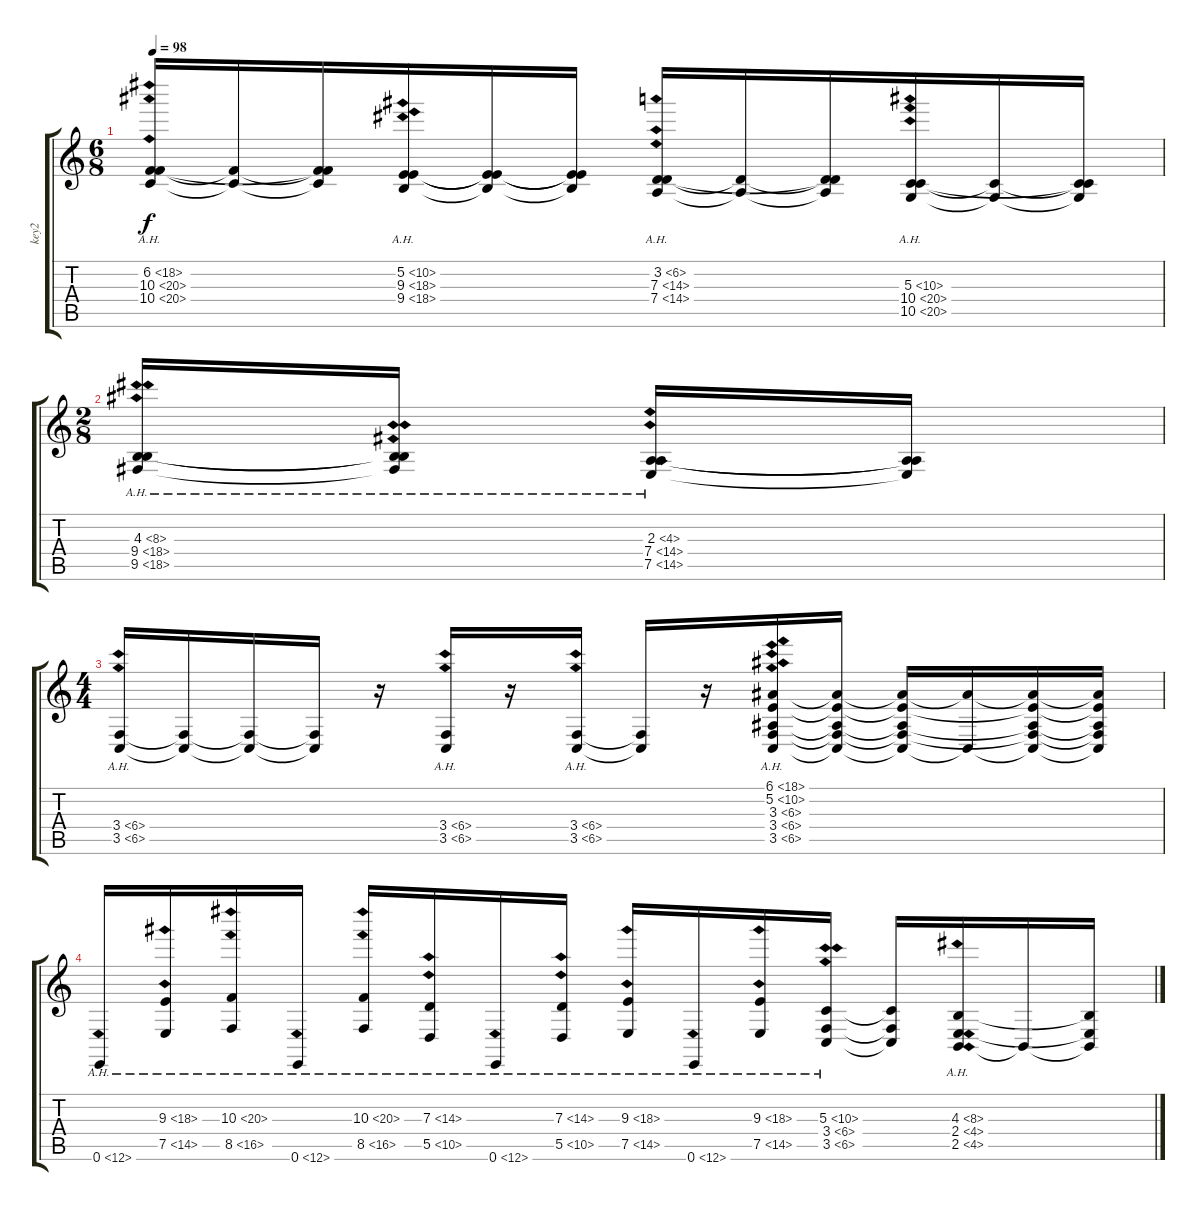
\track ("key2" "key2") {instrument stringensemble1}
\staff {score tabs}
\tuning (E4 B3 G3 D3 A2 E2) {hide}
\ts (6 8)
\tempo 98
\clef g2
\ks c
(6.2{ah 12} 10.3{ah 10} 10.4{ah 10}).16{dy f instrument churchorgan} (10.3{t} 10.4{t}).16 (6.2{t} 10.3{t} 10.4{t}).16 (5.2{ah 5} 9.3{ah 9} 9.4{ah 9}).16 (5.2{t} 9.3{t} 9.4{t}).16 (5.2{t} 9.3{t} 9.4{t}).16 (3.2{ah 3} 7.3{ah 7} 7.4{ah 7}).16 (7.3{t} 7.4{t}).16 (3.2{t} 7.3{t} 7.4{t}).16 (5.3{ah 5} 10.4{ah 10} 10.5{ah 10}).16 (10.4{t} 10.5{t}).16 (5.3{t} 10.4{t} 10.5{t}).16 |
\ts (2 8)
(4.3{ah 4} 9.4{ah 9} 9.5{ah 9}).16 (4.3{ah 12 t} 9.4{ah 12 t} 9.5{ah 12 t}).16 (2.3{ah 2} 7.4{ah 7} 7.5{ah 7}).16 (2.3{t} 7.4{t} 7.5{t}).16 |
\ts (4 4)
(3.4{ah 3} 3.5{ah 3}).16 (3.4{t} 3.5{t}).16 (3.4{t} 3.5{t}).16 (3.4{t} 3.5{t}).16 r.16 (3.4{ah 3} 3.5{ah 3}).16 r.16 (3.4{ah 3} 3.5{ah 3}).16 (3.4{t} 3.5{t}).16 r.16 (6.1{ah 12} 5.2{ah 5} 3.3{ah 3} 3.4{ah 3} 3.5{ah 3}).16 (6.1{t} 5.2{t} 3.3{t} 3.4{t} 3.5{t}).16 (6.1{t} 5.2{t} 3.3{t} 3.4{t} 3.5{t}).16 (6.1{t} 3.5{t}).16 (6.1{t} 5.2{t} 3.3{t} 3.4{t} 3.5{t}).16 (6.1{t} 5.2{t} 3.3{t} 3.4{t} 3.5{t}).16 |
0.6{ah 12}.16{instrument stringensemble1} (9.3{ah 9} 7.5{ah 7}).16 (10.3{ah 10} 8.5{ah 8}).16 0.6{ah 12}.16 (10.3{ah 10} 8.5{ah 8}).16 (7.3{ah 7} 5.5{ah 5}).16 0.6{ah 12}.16 (7.3{ah 7} 5.5{ah 5}).16 (9.3{ah 9} 7.5{ah 7}).16 0.6{ah 12}.16 (9.3{ah 9} 7.5{ah 7}).16 (5.3{ah 5} 3.4{ah 3} 3.5{ah 3}).16 (5.3{t} 3.4{t} 3.5{t}).16 (4.3{ah 4} 2.4{ah 2} 2.5{ah 2}).16 2.5{t}.16 (4.3{t} 2.4{t} 2.5{t}).16
